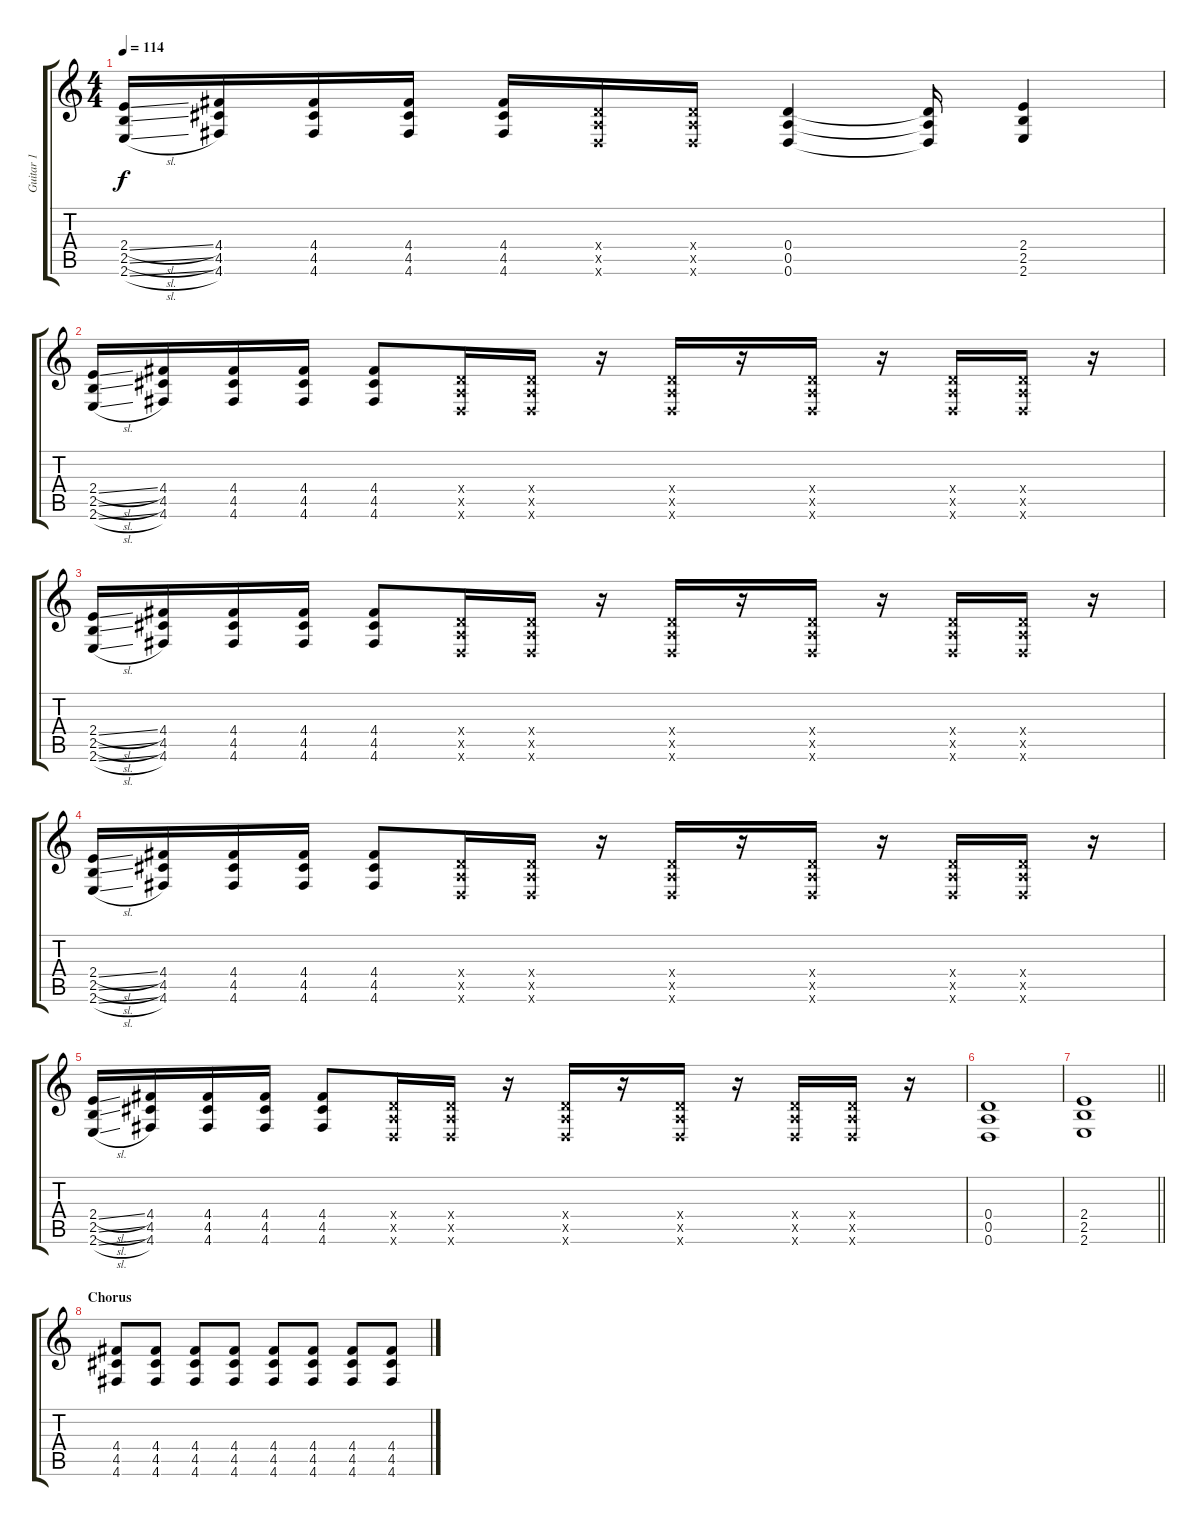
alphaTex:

\track ("Guitar 1" "Guitar 1") {instrument distortionguitar}
\staff {score tabs}
\tuning (E4 B3 G3 D3 A2 D2) {hide}
\ts (4 4)
\tempo 114
\clef g2
\ks c
(2.4{sl} 2.5{sl} 2.6{sl}).16{dy f} (4.4 4.5 4.6).16 (4.4 4.5 4.6).16 (4.4 4.5 4.6).16 (4.4 4.5 4.6).16 (0.4{x} 0.5{x} 0.6{x}).16 (0.4{x} 0.5{x} 0.6{x}).16 (0.4 0.5 0.6).4 (0.4{t} 0.5{t} 0.6{t}).16 (2.4 2.5 2.6).4 |
(2.4{sl} 2.5{sl} 2.6{sl}).16 (4.4 4.5 4.6).16 (4.4 4.5 4.6).16 (4.4 4.5 4.6).16 (4.4 4.5 4.6).8 (0.4{x} 0.5{x} 0.6{x}).16 (0.4{x} 0.5{x} 0.6{x}).16 r.16 (0.4{x} 0.5{x} 0.6{x}).16 r.16 (0.4{x} 0.5{x} 0.6{x}).16 r.16 (0.4{x} 0.5{x} 0.6{x}).16 (0.4{x} 0.5{x} 0.6{x}).16 r.16 |
(2.4{sl} 2.5{sl} 2.6{sl}).16 (4.4 4.5 4.6).16 (4.4 4.5 4.6).16 (4.4 4.5 4.6).16 (4.4 4.5 4.6).8 (0.4{x} 0.5{x} 0.6{x}).16 (0.4{x} 0.5{x} 0.6{x}).16 r.16 (0.4{x} 0.5{x} 0.6{x}).16 r.16 (0.4{x} 0.5{x} 0.6{x}).16 r.16 (0.4{x} 0.5{x} 0.6{x}).16 (0.4{x} 0.5{x} 0.6{x}).16 r.16 |
(2.4{sl} 2.5{sl} 2.6{sl}).16 (4.4 4.5 4.6).16 (4.4 4.5 4.6).16 (4.4 4.5 4.6).16 (4.4 4.5 4.6).8 (0.4{x} 0.5{x} 0.6{x}).16 (0.4{x} 0.5{x} 0.6{x}).16 r.16 (0.4{x} 0.5{x} 0.6{x}).16 r.16 (0.4{x} 0.5{x} 0.6{x}).16 r.16 (0.4{x} 0.5{x} 0.6{x}).16 (0.4{x} 0.5{x} 0.6{x}).16 r.16 |
(2.4{sl} 2.5{sl} 2.6{sl}).16 (4.4 4.5 4.6).16 (4.4 4.5 4.6).16 (4.4 4.5 4.6).16 (4.4 4.5 4.6).8 (0.4{x} 0.5{x} 0.6{x}).16 (0.4{x} 0.5{x} 0.6{x}).16 r.16 (0.4{x} 0.5{x} 0.6{x}).16 r.16 (0.4{x} 0.5{x} 0.6{x}).16 r.16 (0.4{x} 0.5{x} 0.6{x}).16 (0.4{x} 0.5{x} 0.6{x}).16 r.16 |
(0.4 0.5 0.6).1 |
\barLineRight lightlight
(2.4 2.5 2.6).1 |
\section ("" "Chorus")
(4.4 4.5 4.6).8 (4.4 4.5 4.6).8 (4.4 4.5 4.6).8 (4.4 4.5 4.6).8 (4.4 4.5 4.6).8 (4.4 4.5 4.6).8 (4.4 4.5 4.6).8 (4.4 4.5 4.6).8
